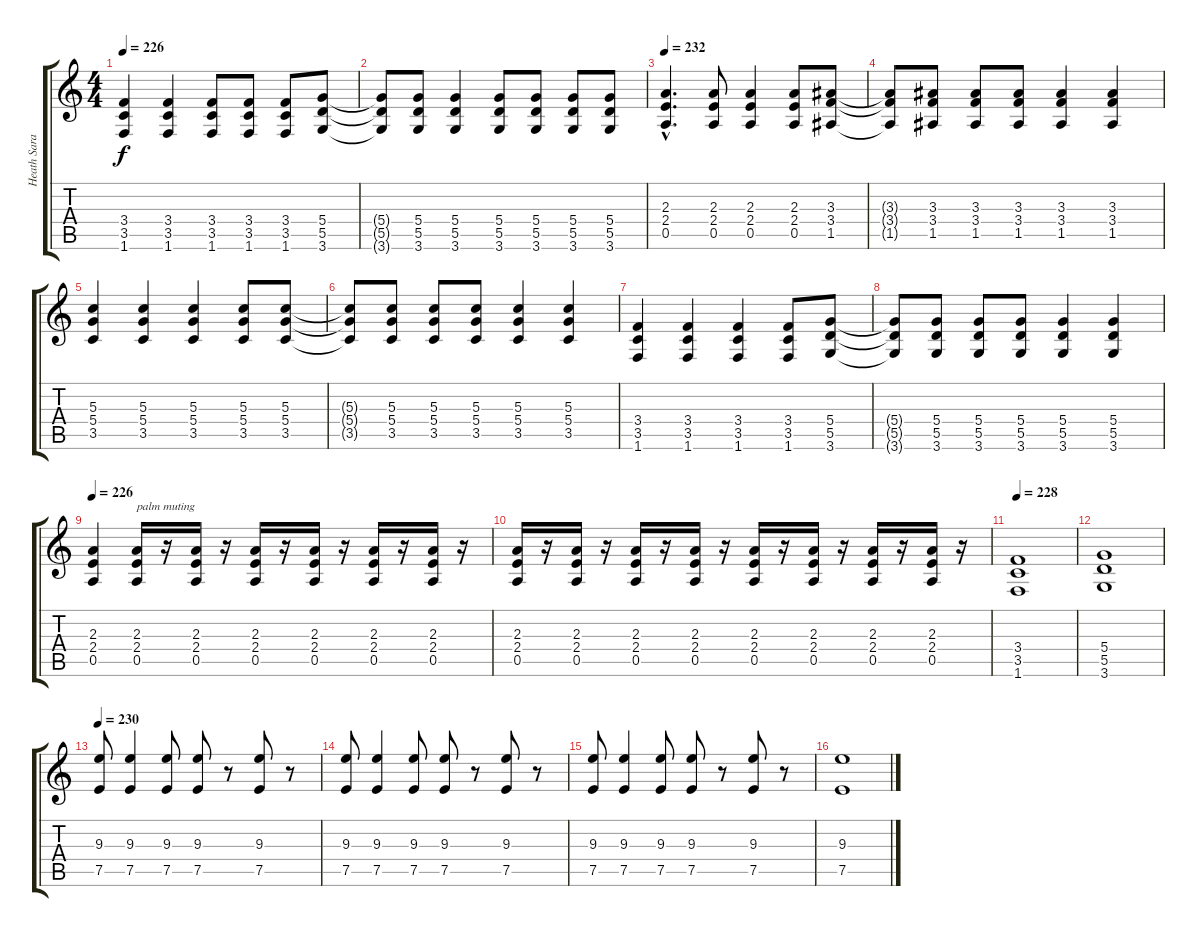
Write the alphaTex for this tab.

\track ("Heath Saraceno" "Heath Sara") {instrument overdrivenguitar}
\staff {score tabs}
\tuning (E4 B3 G3 D3 A2 E2) {hide}
\ts (4 4)
\tempo 226
\clef g2
\ks c
(3.4 3.5 1.6).4{dy f} (3.4 3.5 1.6).4 (3.4 3.5 1.6).8 (3.4 3.5 1.6).8 (3.4 3.5 1.6).8 (5.4 5.5 3.6).8 |
(5.4{t} 5.5{t} 3.6{t}).8 (5.4 5.5 3.6).8 (5.4 5.5 3.6).4 (5.4 5.5 3.6).8 (5.4 5.5 3.6).8 (5.4 5.5 3.6).8 (5.4 5.5 3.6).8 |
\tempo 232
(2.3{hac} 2.4{hac} 0.5{hac}).4{d} (2.3 2.4 0.5).8 (2.3 2.4 0.5).4 (2.3 2.4 0.5).8 (3.3 3.4 1.5).8 |
(3.3{t} 3.4{t} 1.5{t}).8 (3.3 3.4 1.5).8 (3.3 3.4 1.5).8 (3.3 3.4 1.5).8 (3.3 3.4 1.5).4 (3.3 3.4 1.5).4 |
(5.3 5.4 3.5).4 (5.3 5.4 3.5).4 (5.3 5.4 3.5).4 (5.3 5.4 3.5).8 (5.3 5.4 3.5).8 |
(5.3{t} 5.4{t} 3.5{t}).8 (5.3 5.4 3.5).8 (5.3 5.4 3.5).8 (5.3 5.4 3.5).8 (5.3 5.4 3.5).4 (5.3 5.4 3.5).4 |
(3.4 3.5 1.6).4 (3.4 3.5 1.6).4 (3.4 3.5 1.6).4 (3.4 3.5 1.6).8 (5.4 5.5 3.6).8 |
(5.4{t} 5.5{t} 3.6{t}).8 (5.4 5.5 3.6).8 (5.4 5.5 3.6).8 (5.4 5.5 3.6).8 (5.4 5.5 3.6).4 (5.4 5.5 3.6).4 |
\tempo 226
(2.3 2.4 0.5).4 (2.3 2.4 0.5).16{txt "palm muting"} r.16 (2.3 2.4 0.5).16 r.16 (2.3 2.4 0.5).16 r.16 (2.3 2.4 0.5).16 r.16 (2.3 2.4 0.5).16 r.16 (2.3 2.4 0.5).16 r.16 |
(2.3 2.4 0.5).16 r.16 (2.3 2.4 0.5).16 r.16 (2.3 2.4 0.5).16 r.16 (2.3 2.4 0.5).16 r.16 (2.3 2.4 0.5).16 r.16 (2.3 2.4 0.5).16 r.16 (2.3 2.4 0.5).16 r.16 (2.3 2.4 0.5).16 r.16 |
\tempo 228
(3.4 3.5 1.6).1 |
(5.4 5.5 3.6).1 |
\tempo 230
(9.3 7.5).8 (9.3 7.5).4 (9.3 7.5).8 (9.3 7.5).8 r.8 (9.3 7.5).8 r.8 |
(9.3 7.5).8 (9.3 7.5).4 (9.3 7.5).8 (9.3 7.5).8 r.8 (9.3 7.5).8 r.8 |
(9.3 7.5).8 (9.3 7.5).4 (9.3 7.5).8 (9.3 7.5).8 r.8 (9.3 7.5).8 r.8 |
(9.3 7.5).1
